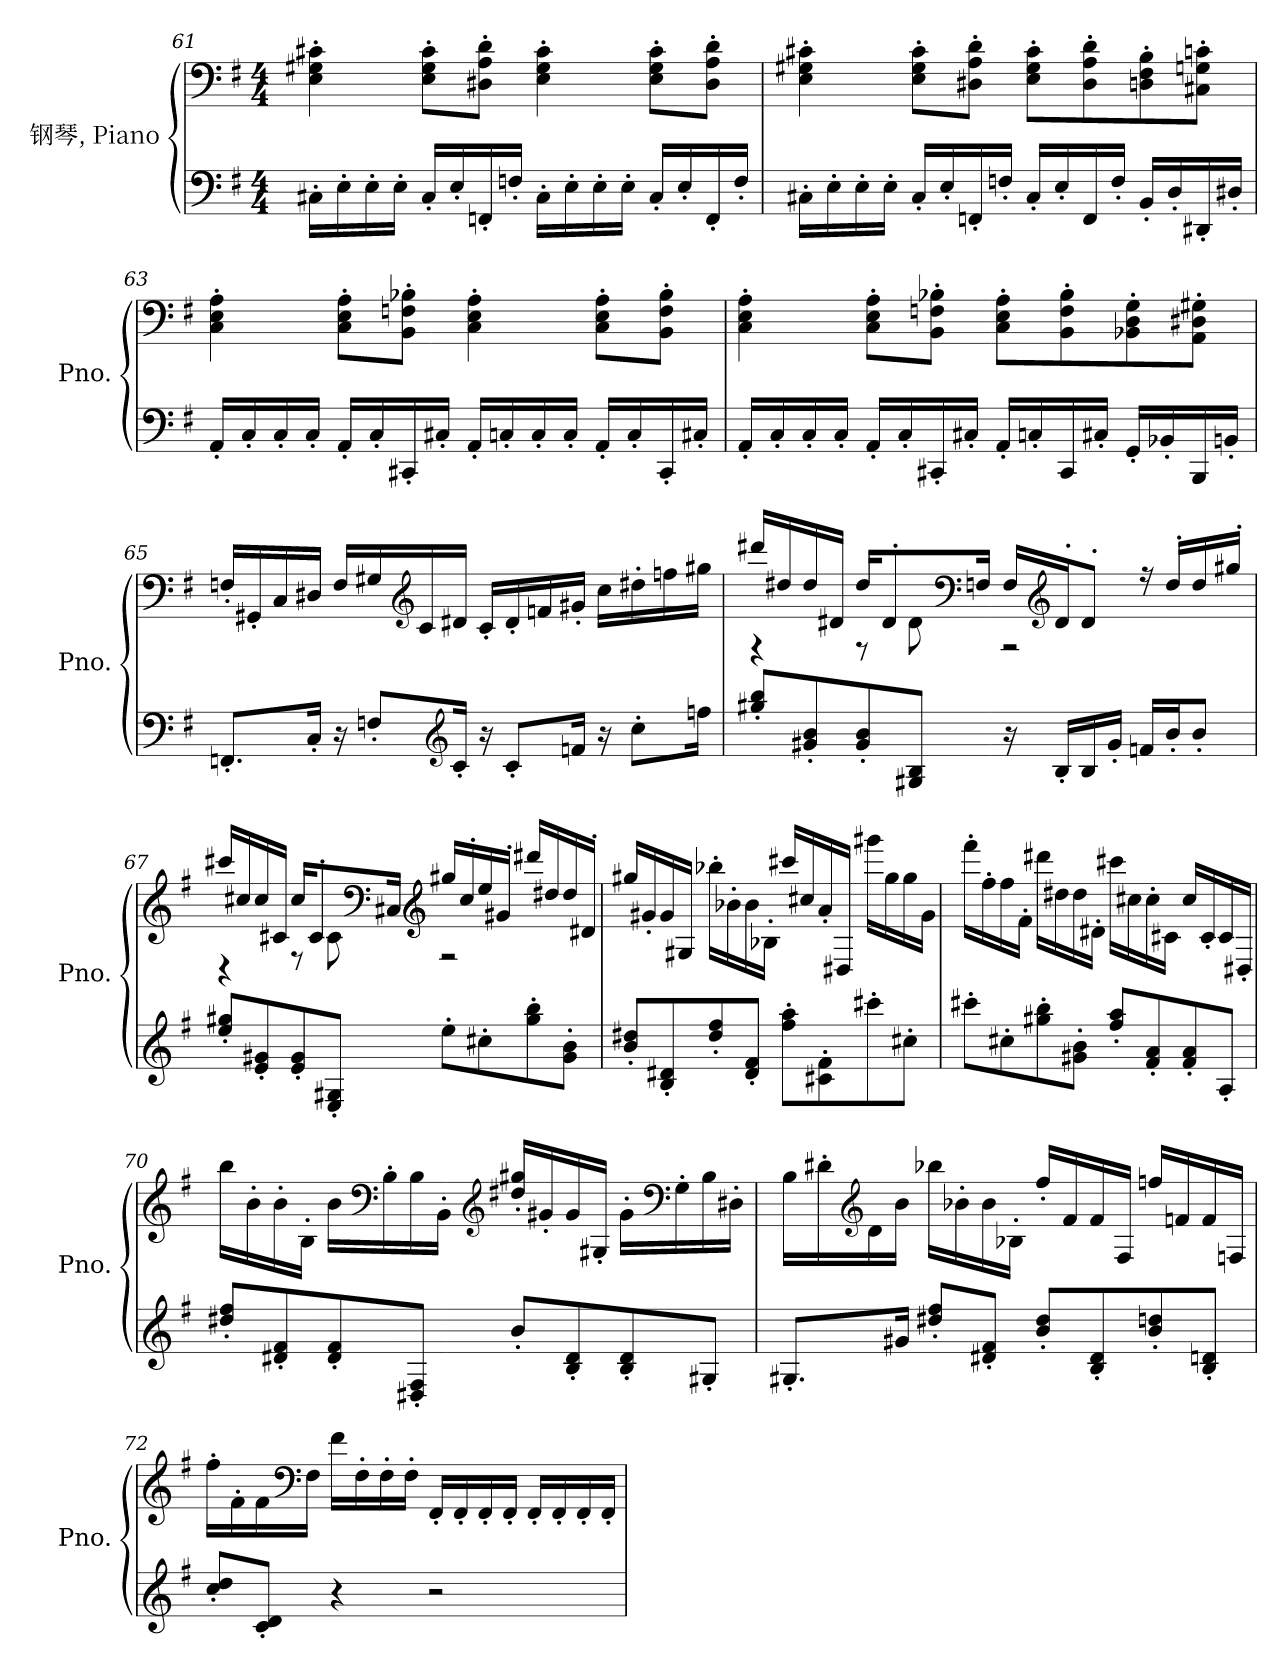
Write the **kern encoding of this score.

**kern	**kern
*part1	*part1
*staff2	*staff1
*I"钢琴, Piano	*
*I'Pno.	*
!!LO:LB:g=z
*clefF4	*clefF4
*k[f#]	*k[f#]
*M4/4	*M4/4
=61	=61
16C#X'\LL	4E\' 4G#X\' 4c#X\'
16E'\	.
16E'\	.
16E'\JJ	.
16C#'/LL	8E\' 8G#\' 8c#\'L
16E'/	.
16FFn'/	8D#X\' 8A\' 8d\'J
16Fn'/JJ	.
16C#'\LL	4E\' 4G#\' 4c#\'
16E'\	.
16E'\	.
16E'\JJ	.
16C#'/LL	8E\' 8G#\' 8c#\'L
16E'/	.
16FF'/	8D#\' 8A\' 8d\'J
16F'/JJ	.
=62	=62
16C#X'\LL	4E\' 4G#X\' 4c#X\'
16E'\	.
16E'\	.
16E'\JJ	.
16C#'/LL	8E\' 8G#\' 8c#\'L
16E'/	.
16FFn'/	8D#X\' 8A\' 8d\'J
16Fn'/JJ	.
16C#'/LL	8E\' 8G#\' 8c#\'L
16E'/	.
16FF/	8D#\' 8A\' 8d\'
16F'/JJ	.
16BB'/LL	8Dn\' 8F#\' 8B\'
16D'/	.
16DD#X'/	8C#X\' 8Gn\' 8cn\'J
16D#X'/JJ	.
!!LO:PB:g=z
=63	=63
16AA'/LL	4C\' 4E\' 4A\'
16C'/	.
16C'/	.
16C'/JJ	.
16AA'/LL	8C\' 8E\' 8A\'L
16C'/	.
16CC#X'/	8BB\' 8Fn\' 8B-X\'J
16C#X'/JJ	.
16AA'/LL	4C\' 4E\' 4A\'
16Cn'/	.
16C'/	.
16C'/JJ	.
16AA'/LL	8C\' 8E\' 8A\'L
16C'/	.
16CC#'/	8BB\' 8F\' 8B-\'J
16C#X'/JJ	.
=64	=64
16AA'/LL	4C\' 4E\' 4A\'
16C'/	.
16C'/	.
16C'/JJ	.
16AA'/LL	8C\' 8E\' 8A\'L
16C'/	.
16CC#X'/	8BB\' 8Fn\' 8B-X\'J
16C#X'/JJ	.
16AA'/LL	8C\' 8E\' 8A\'L
16Cn'/	.
16CC#/	8BB\' 8F\' 8B-\'
16C#X'/JJ	.
16GG'/LL	8BB-X\' 8D\' 8G\'
16BB-X'/	.
16BBB/	8AA\' 8D#X\' 8G#X\'J
16BBn'/JJ	.
!!LO:LB:g=z
=65	=65
8.FFn'/L	16Fn'/LL
.	16GG#X'/
.	16C/
16C'/Jk	16D#X/JJ
16r	16F/LL
8Fn'/L	16G#X/
*	*clefG2
.	16c/
*clefG2	*
16c'/Jk	16d#X/JJ
16r	16c'/LL
8c'/L	16d#'/
.	16fn/
16fn/Jk	16g#X'/JJ
16r	16cc\LL
8cc'\L	16dd#X'\
.	16ffn\
16ffn\Jk	16gg#X\JJ
!!LO:LB:g=z
=66	=66
*	*^
8gg#X/' 8bb/'L	16ddd#X/LL	4r
.	16dd#X/	.
8g#X/' 8b/'	16dd#/	.
.	16d#X/JJ	.
8g#/' 8b/'	16dd#/KL	8r
.	8d#'/	.
8G#X/ 8B/J	.	8d#\
*	*clefF4	*
.	16Fn/Jk	.
16r	16F/LL	2r
*	*clefG2	*
16B'/LL	16d#'/J	.
16B/	8d#'/J	.
16g#'/JJ	.	.
16fn/LL	16r	.
16b'/J	16dd#'/LL	.
8b'/J	16dd#/	.
.	16gg#X'/JJ	.
!!LO:LB:g=z	!!
=67	=67	=67
8ee/' 8gg#X/'L	16ccc#X/LL	4r
.	16cc#X/	.
8e/' 8g#X/'	16cc#/	.
.	16c#X/JJ	.
8e/' 8g#/'	16cc#/KL	8r
.	8c#'/	.
8E/' 8G#X/'J	.	8c#\
*	*clefF4	*
.	16C#X/Jk	.
*	*clefG2	*
8ee'\L	16gg#X/LL	2r
.	16cc#'/	.
8cc#X'\	16ee/	.
.	16g#X'/JJ	.
8gg#\' 8bb\'	16ddd#X/LL	.
.	16dd#X/	.
8g#\' 8b\'J	16dd#/	.
.	16d#X'/JJ	.
*	*v	*v
!!LO:LB:g=z
=68	=68
8b/' 8dd#X/'L	16gg#X/LL
.	16g#X'/
8B/' 8d#X/'	16g#/
.	16G#X/JJ
8dd#/' 8ff#/'	16bb-X'\LL
.	16b-X'\
8d#/' 8f#/'J	16b-\
.	16B-X'\JJ
8ff#\' 8aa\'L	16ccc#X/LL
.	16cc#X/
8c#X\' 8f#\'	16a'/
.	16D#X/JJ
8ccc#X'\	16ggg#X\LL
.	16gg#\
8cc#X'\J	16gg#\
.	16g#\JJ
!!LO:LB:g=z
=69	=69
8ccc#X'\L	16fff#'\LL
.	16ff#'\
8cc#X'\	16ff#\
.	16f#'\JJ
8gg#X\' 8bb\'	16ddd#X\LL
.	16dd#X\
8g#X\' 8b\'J	16dd#\
.	16d#X'\JJ
8ff#/' 8aa/'L	16ccc#X\LL
.	16cc#X\
8f#/' 8a/'	16cc#'\
.	16c#X\JJ
8f#/' 8a/'	16cc#/LL
.	16c#'/
8A'/J	16c#/
.	16D#X'/JJ
!!LO:PB:g=z
=70	=70
8dd#X/' 8ff#/'L	16bb\LL
.	16b'\
8d#X/' 8f#/'	16b'\
.	16B'\JJ
8d#/' 8f#/'	16b\LL
*	*clefF4
.	16B'\
8D#X/' 8F#/'J	16B\
.	16BB'\JJ
*	*clefG2
8b'/L	16dd#X/' 16gg#X/'LL
.	16g#X'/
8B/' 8d#/'	16g#/
.	16G#X'/JJ
8B/' 8d#/'	16g#'\LL
*	*clefF4
.	16G#'\
8G#X'/J	16B\
.	16D#X'\JJ
!!LO:LB:g=z
=71	=71
8.G#X'/L	16B\LL
.	16d#X'\
*	*clefG2
.	16d#\
16g#X/Jk	16b\JJ
8dd#X/' 8ff#/'L	16bb-X\LL
.	16b-X'\
8d#X/' 8f#/'J	16b-\
.	16B-X'\JJ
8b/' 8dd#/'L	16ff#'/LL
.	16f#/
8B/' 8d#/'	16f#/
.	16F#/JJ
8b/' 8ddn/'	16ffn/LL
.	16fn/
8B/' 8dn/'J	16f/
.	16Fn/JJ
=72	=72
8cc/' 8dd/'L	16ff#'\LL
.	16f#'\
8c/' 8d/'J	16f#\
*	*clefF4
.	16F#\JJ
4r	16f#\LL
.	16F#'\
.	16F#'\
.	16F#'\JJ
2r	16FF#'/LL
.	16FF#'/
.	16FF#'/
.	16FF#'/JJ
.	16FF#'/LL
.	16FF#'/
.	16FF#'/
.	16FF#'/JJ
=	=
*-	*-
